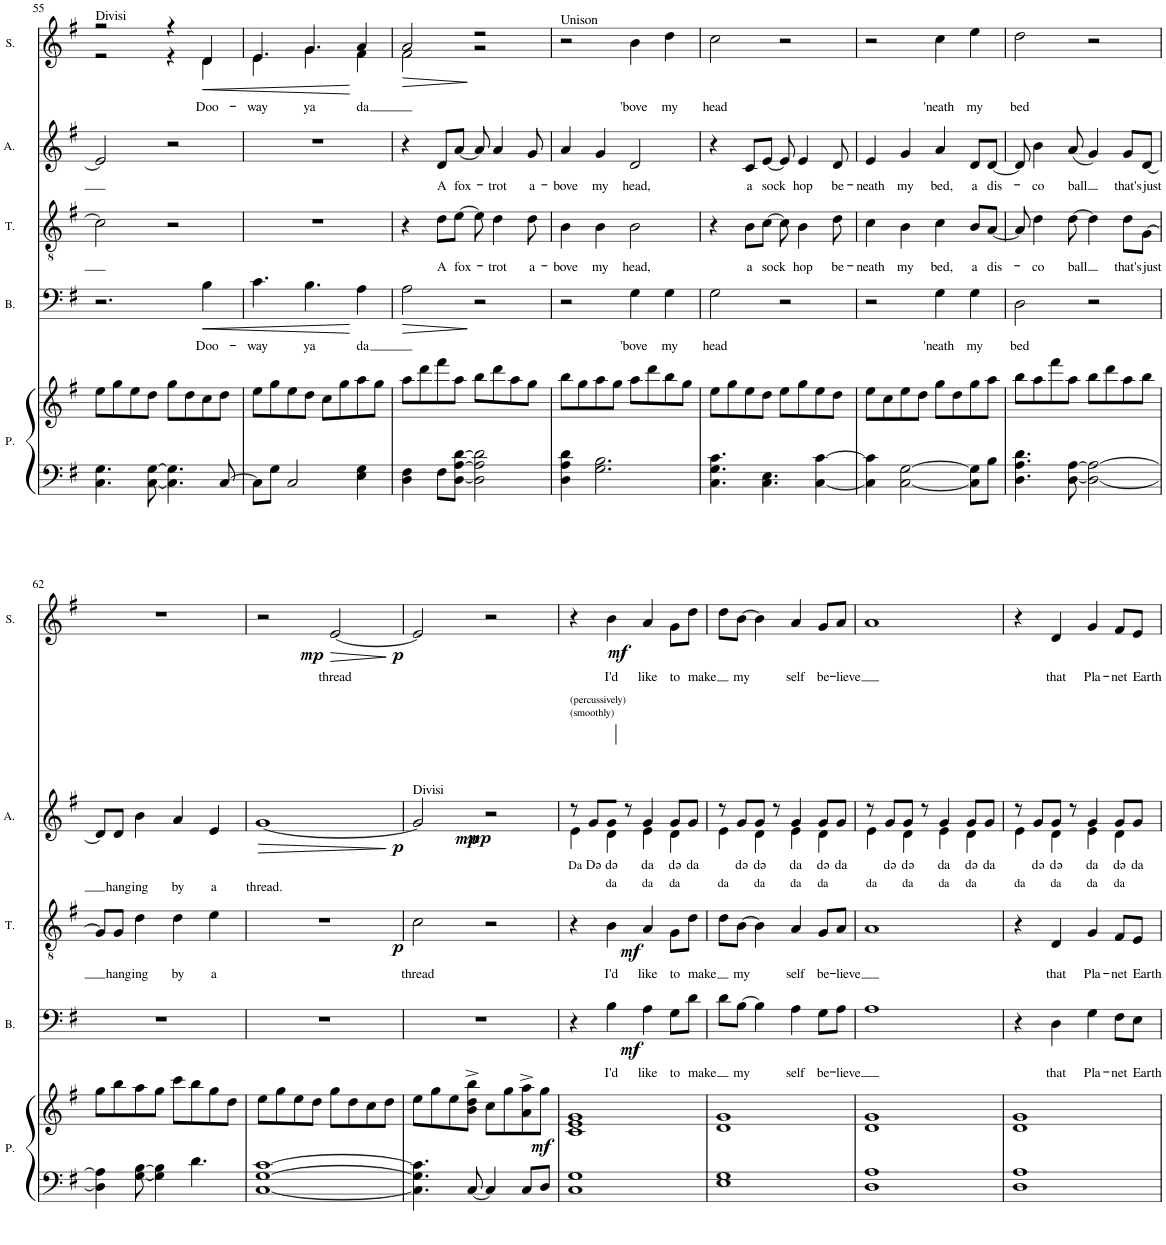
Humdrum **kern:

**kern	**kern	**dynam	**kern	**text	**dynam	**kern	**text	**dynam	**kern	**text	**text	**dynam	**kern	**text	**dynam
*part5	*part5	*part5	*part4	*part4	*part4	*part3	*part3	*part3	*part2	*part2	*part2	*part2	*part1	*part1	*part1
*staff6	*staff5	*staff5/6	*staff4	*staff4	*staff4	*staff3	*staff3	*staff3	*staff2	*staff2	*staff2	*staff2	*staff1	*staff1	*staff1
*I"Piano	*	*	*I"Bass	*	*	*I"Tenor	*	*	*I"Alto	*	*	*	*I"Soprano	*	*
*I'P.	*	*	*I'B.	*	*	*I'T.	*	*	*I'A.	*	*	*	*I'S.	*	*
!!LO:PB:g=z
*clefF4	*clefG2	*	*clefF4	*	*	*clefGv2	*	*	*clefG2	*	*	*	*clefG2	*	*
*k[f#]	*k[f#]	*	*k[f#]	*	*	*k[f#]	*	*	*k[f#]	*	*	*	*k[f#]	*	*
*M4/4	*M4/4	*	*M4/4	*	*	*M4/4	*	*	*M4/4	*	*	*	*M4/4	*	*
=55	=55	=55	=55	=55	=55	=55	=55	=55	=55	=55	=55	=55	=55	=55	=55
*	*	*	*	*	*	*	*	*	*	*	*	*	*^	*	*
!	!	!	!	!	!	!	!	!	!	!	!	!	!LO:TX:a:t=Divisi	!	!	!
4.C\ 4.G\	8ee\L	.	2.r	.	.	2c\]	.	.	2e/]	.	.	.	2r	2r	.	.
.	8gg\	.	.	.	.	.	.	.	.	.	.	.	.	.	.	.
.	8ee\	.	.	.	.	.	.	.	.	.	.	.	.	.	.	.
[8C\ [8G\	8dd\J	.	.	.	.	.	.	.	.	.	.	.	.	.	.	.
4.C\] 4.G\]	8gg\L	.	.	.	.	2r	.	.	2r	.	.	.	4r	4r	.	.
.	8dd\	.	.	.	.	.	.	.	.	.	.	.	.	.	.	.
!	!	!	!	!LO:LY:b	!LO:HP:b	!	!	!	!	!	!	!	!	!	!LO:LY:b	!LO:HP:b
.	8cc\	.	4B\	Doo-	<	.	.	.	.	.	.	.	4d/	4d\	Doo-	<
[8C/	8dd\J	.	.	.	.	.	.	.	.	.	.	.	.	.	.	.
=56	=56	=56	=56	=56	=56	=56	=56	=56	=56	=56	=56	=56	=56	=56	=56	=56
!	!	!	!	!LO:LY:b	!	!	!	!	!	!	!	!	!	!	!LO:LY:b	!
8C\L]	8ee\L	.	4.c\	-way	.	1r	.	.	1r	.	.	.	4.e/	4.e\	-way	.
8G\J	8gg\	.	.	.	.	.	.	.	.	.	.	.	.	.	.	.
2C/	8ee\	.	.	.	.	.	.	.	.	.	.	.	.	.	.	.
!	!	!	!	!LO:LY:b	!	!	!	!	!	!	!	!	!	!	!LO:LY:b	!
.	8dd\J	.	4.B\	ya	.	.	.	.	.	.	.	.	4.g/	4.g\	ya	.
.	8cc\L	.	.	.	.	.	.	.	.	.	.	.	.	.	.	.
.	8gg\	.	.	.	.	.	.	.	.	.	.	.	.	.	.	.
!	!	!	!	!LO:LY:b	!	!	!	!	!	!	!	!	!	!	!LO:LY:b	!
4E\ 4G\	8aa\	.	4A\	da	[	.	.	.	.	.	.	.	4a/	4f#\	da	[
.	8gg\J	.	.	.	.	.	.	.	.	.	.	.	.	.	.	.
=57	=57	=57	=57	=57	=57	=57	=57	=57	=57	=57	=57	=57	=57	=57	=57	=57
!	!	!	!	!	!LO:HP:b	!	!	!	!	!	!	!	!	!	!	!LO:HP:b
4D\ 4F#\	8aa\L	.	2A\	.	>	4r	.	.	4r	.	.	.	2a/	2f#\	.	>
.	8ddd\	.	.	.	.	.	.	.	.	.	.	.	.	.	.	.
!	!	!	!	!	!	!	!LO:LY:b	!	!	!LO:LY:b	!	!	!	!	!	!
8F#\L	8fff#\	.	.	.	.	8d\L	A	.	8d/L	A	.	.	.	.	.	.
!	!	!	!	!	!	!	!LO:LY:b	!	!	!LO:LY:b	!	!	!	!	!	!
[8D\ [8A\ [8d\J	8aa\J	.	.	.	.	[8e\J	fox-	.	[8a/J	fox-	.	.	.	.	.	.
2D\] 2A\] 2d\]	8bb\L	.	2r	.	]	8e\]	.	.	8a/]	.	.	.	2r	2r	.	]
!	!	!	!	!	!	!	!LO:LY:b	!	!	!LO:LY:b	!	!	!	!	!	!
.	8ddd\	.	.	.	.	4d\	-trot	.	4a/	-trot	.	.	.	.	.	.
.	8aa\	.	.	.	.	.	.	.	.	.	.	.	.	.	.	.
!	!	!	!	!	!	!	!LO:LY:b	!	!	!LO:LY:b	!	!	!	!	!	!
.	8gg\J	.	.	.	.	8d\	a-	.	8g/	a-	.	.	.	.	.	.
*	*	*	*	*	*	*	*	*	*	*	*	*	*v	*v	*	*
=58	=58	=58	=58	=58	=58	=58	=58	=58	=58	=58	=58	=58	=58	=58	=58
!	!	!	!	!	!	!	!	!	!	!	!	!	!LO:TX:a:t=Unison	!	!
!	!	!	!	!	!	!	!LO:LY:b	!	!	!LO:LY:b	!	!	!	!	!
4D\ 4A\ 4d\	8bb\L	.	2r	.	.	4B\	-bove	.	4a/	-bove	.	.	2r	.	.
.	8gg\	.	.	.	.	.	.	.	.	.	.	.	.	.	.
!	!	!	!	!	!	!	!LO:LY:b	!	!	!LO:LY:b	!	!	!	!	!
2.G\ 2.B\	8aa\	.	.	.	.	4B\	my	.	4g/	my	.	.	.	.	.
.	8gg\J	.	.	.	.	.	.	.	.	.	.	.	.	.	.
!	!	!	!	!LO:LY:b	!	!	!LO:LY:b	!	!	!LO:LY:b	!	!	!	!LO:LY:b	!
.	8aa\L	.	4G\	'bove	.	2B\	head,	.	2d/	head,	.	.	4b\	'bove	.
.	8ddd\	.	.	.	.	.	.	.	.	.	.	.	.	.	.
!	!	!	!	!LO:LY:b	!	!	!	!	!	!	!	!	!	!LO:LY:b	!
.	8bb\	.	4G\	my	.	.	.	.	.	.	.	.	4dd\	my	.
.	8gg\J	.	.	.	.	.	.	.	.	.	.	.	.	.	.
=59	=59	=59	=59	=59	=59	=59	=59	=59	=59	=59	=59	=59	=59	=59	=59
!	!	!	!	!LO:LY:b	!	!	!	!	!	!	!	!	!	!LO:LY:b	!
4.C\ 4.G\ 4.c\	8ee\L	.	2G\	head	.	4r	.	.	4r	.	.	.	2cc\	head	.
.	8gg\	.	.	.	.	.	.	.	.	.	.	.	.	.	.
!	!	!	!	!	!	!	!LO:LY:b	!	!	!LO:LY:b	!	!	!	!	!
.	8ee\	.	.	.	.	8B\L	a	.	8c/L	a	.	.	.	.	.
!	!	!	!	!	!	!	!LO:LY:b	!	!	!LO:LY:b	!	!	!	!	!
4.C\ 4.E\	8dd\J	.	.	.	.	[8c\J	-sock	.	[8e/J	sock	.	.	.	.	.
.	8ee\L	.	2r	.	.	8c\]	.	.	8e/]	.	.	.	2r	.	.
!	!	!	!	!	!	!	!LO:LY:b	!	!	!LO:LY:b	!	!	!	!	!
.	8gg\	.	.	.	.	4B\	hop	.	4e/	hop	.	.	.	.	.
[4C\ [4c\	8ee\	.	.	.	.	.	.	.	.	.	.	.	.	.	.
!	!	!	!	!	!	!	!LO:LY:b	!	!	!LO:LY:b	!	!	!	!	!
.	8dd\J	.	.	.	.	8d\	be-	.	8d/	be-	.	.	.	.	.
=60	=60	=60	=60	=60	=60	=60	=60	=60	=60	=60	=60	=60	=60	=60	=60
!	!	!	!	!	!	!	!LO:LY:b	!	!	!LO:LY:b	!	!	!	!	!
4C\] 4c\]	8ee\L	.	2r	.	.	4c\	-neath	.	4e/	-neath	.	.	2r	.	.
.	8cc\	.	.	.	.	.	.	.	.	.	.	.	.	.	.
!	!	!	!	!	!	!	!LO:LY:b	!	!	!LO:LY:b	!	!	!	!	!
[2C\ [2G\	8ee\	.	.	.	.	4B\	my	.	4g/	my	.	.	.	.	.
.	8dd\J	.	.	.	.	.	.	.	.	.	.	.	.	.	.
!	!	!	!	!LO:LY:b	!	!	!LO:LY:b	!	!	!LO:LY:b	!	!	!	!LO:LY:b	!
.	8gg\L	.	4G\	'neath	.	4c\	bed,	.	4a/	bed,	.	.	4cc\	'neath	.
.	8dd\	.	.	.	.	.	.	.	.	.	.	.	.	.	.
!	!	!	!	!LO:LY:b	!	!	!LO:LY:b	!	!	!LO:LY:b	!	!	!	!LO:LY:b	!
8C\] 8G\]L	8gg\	.	4G\	my	.	8B/L	a	.	8d/L	a	.	.	4ee\	my	.
!	!	!	!	!	!	!	!LO:LY:b	!	!	!LO:LY:b	!	!	!	!	!
8B\J	8aa\J	.	.	.	.	[8A/J	dis-	.	[8d/J	dis-	.	.	.	.	.
=61	=61	=61	=61	=61	=61	=61	=61	=61	=61	=61	=61	=61	=61	=61	=61
!	!	!	!	!LO:LY:b	!	!	!	!	!	!	!	!	!	!LO:LY:b	!
4.D\ 4.A\ 4.d\	8bb\L	.	2D\	bed	.	8A/]	.	.	8d/]	.	.	.	2dd\	bed	.
!	!	!	!	!	!	!	!LO:LY:b	!	!	!LO:LY:b	!	!	!	!	!
.	8aa\	.	.	.	.	4d\	-co	.	4b\	-co	.	.	.	.	.
.	8fff#\	.	.	.	.	.	.	.	.	.	.	.	.	.	.
!	!	!	!	!	!	!	!LO:LY:b	!	!	!LO:LY:b	!	!	!	!	!
[8D\ [8A\	8aa\J	.	.	.	.	[8d\	ball	.	(8a/	ball	.	.	.	.	.
2D\_ 2A\_	8bb\L	.	2r	.	.	4d\]	.	.	4g/)	.	.	.	2r	.	.
.	8ddd\	.	.	.	.	.	.	.	.	.	.	.	.	.	.
!	!	!	!	!	!	!	!LO:LY:b	!	!	!LO:LY:b	!	!	!	!	!
.	8aa\	.	.	.	.	8d\L	that's	.	8g/L	that's	.	.	.	.	.
!	!	!	!	!	!	!	!LO:LY:b	!	!	!LO:LY:b	!	!	!	!	!
.	8bb\J	.	.	.	.	[8G\J	just	.	[8d/J	just	.	.	.	.	.
!!LO:LB:g=z
=62	=62	=62	=62	=62	=62	=62	=62	=62	=62	=62	=62	=62	=62	=62	=62
4D\] 4A\]	8gg\L	.	1r	.	.	8G/L]	.	.	8d/L]	.	.	.	1r	.	.
!	!	!	!	!	!	!	!LO:LY:b	!	!	!LO:LY:b	!	!	!	!	!
.	8bb\	.	.	.	.	8G/J	hang	.	8d/J	hang	.	.	.	.	.
!	!	!	!	!	!	!	!LO:LY:b	!	!	!LO:LY:b	!	!	!	!	!
[8G\ [8B\	8aa\	.	.	.	.	4d\	-ing	.	4b\	-ing	.	.	.	.	.
4G\] 4B\]	8gg\J	.	.	.	.	.	.	.	.	.	.	.	.	.	.
!	!	!	!	!	!	!	!LO:LY:b	!	!	!LO:LY:b	!	!	!	!	!
.	8ccc\L	.	.	.	.	4d\	by	.	4a/	by	.	.	.	.	.
4.d\	8bb\	.	.	.	.	.	.	.	.	.	.	.	.	.	.
!	!	!	!	!	!	!	!LO:LY:b	!	!	!LO:LY:b	!	!	!	!	!
.	8gg\	.	.	.	.	4e\	a	.	4e/	a	.	.	.	.	.
.	8dd\J	.	.	.	.	.	.	.	.	.	.	.	.	.	.
=63	=63	=63	=63	=63	=63	=63	=63	=63	=63	=63	=63	=63	=63	=63	=63
!	!	!	!	!	!	!	!	!	!	!LO:LY:b	!	!LO:HP:b	!	!	!
[1C [1G [1c	8ee\L	.	1r	.	.	1r	.	.	[1g	thread.	.	>	2r	.	.
.	8gg\	.	.	.	.	.	.	.	.	.	.	.	.	.	.
.	8ee\	.	.	.	.	.	.	.	.	.	.	.	.	.	.
.	8dd\J	.	.	.	.	.	.	.	.	.	.	.	.	.	.
!	!	!	!	!	!	!	!	!	!	!	!	!	!	!LO:LY:b	!LO:HP:b
!	!	!	!	!	!	!	!	!	!	!	!	!	!	!	!LO:DY:n=1:b
.	8gg\L	.	.	.	.	.	.	.	.	.	.	.	[2e/	thread	> mp
.	8dd\	.	.	.	.	.	.	.	.	.	.	.	.	.	.
.	8cc\	.	.	.	.	.	.	.	.	.	.	.	.	.	.
.	8dd\J	.	.	.	.	.	.	.	.	.	.	.	.	.	.
.	.	.	.	.	.	.	.	.	.	.	.	]	.	.	]
=64	=64	=64	=64	=64	=64	=64	=64	=64	=64	=64	=64	=64	=64	=64	=64
!	!	!	!	!	!	!	!	!	!LO:TX:a:t=Divisi	!	!	!	!	!	!
!	!	!	!	!	!	!	!LO:LY:b	!LO:DY:b	!	!	!	!LO:DY:b	!	!	!LO:DY:b
4.C\] 4.G\] 4.c\]	8ee\L	.	1r	.	.	2c\	thread	p	2g/]	.	.	p	2e/]	.	p
.	8gg\	.	.	.	.	.	.	.	.	.	.	.	.	.	.
.	8ee\	.	.	.	.	.	.	.	.	.	.	.	.	.	.
[8C/	8b\^ 8dd\^ 8bb\^J	.	.	.	.	.	.	.	.	.	.	.	.	.	.
4C/]	8cc\L	.	.	.	.	2r	.	.	2r	.	.	.	2r	.	.
.	8gg\	.	.	.	.	.	.	.	.	.	.	.	.	.	.
8C/L	8a\^ 8aa\^	.	.	.	.	.	.	.	.	.	.	.	.	.	.
8D/J	8gg\J	.	.	.	.	.	.	.	.	.	.	.	.	.	.
=65	=65	=65	=65	=65	=65	=65	=65	=65	=65	=65	=65	=65	=65	=65	=65
!	!	!	!	!	!	!	!	!	!LO:TX:a:t=(smoothly)	!	!	!	!	!	!
!	!	!	!	!	!	!	!	!	!LO:TX:a:t=(percussively)	!	!	!	!	!	!
!	!	!LO:DY:b	!	!	!LO:DY:b	!	!	!LO:DY:b	!	!LO:LY:b	!	!LO:DY:b	!	!	!
*	*	*	*	*	*	*	*	*	*^	*	*	*	*	*	*
!	!	!	!	!	!	!	!	!	!	!	!	!	!LO:DY:n=1:b	!	!	!LO:DY:b
1C 1G	1c 1e 1g	mf	4r	.	mf	4r	.	mf	8r	4e\	Da	.	mp mp	4r	.	mf
!	!	!	!	!	!	!	!	!	!	!	!LO:LY:b	!	!	!	!	!
.	.	.	.	.	.	.	.	.	8g/L	.	Də	.	.	.	.	.
!	!	!	!	!LO:LY:b	!	!	!LO:LY:b	!	!	!	!LO:LY:b	!LO:LY:b	!	!	!LO:LY:b	!
.	.	.	4B\	I'd	.	4B\	I'd	.	8g/J	4d\	də	da	.	4b\	I'd	.
.	.	.	.	.	.	.	.	.	8r	.	.	.	.	.	.	.
!	!	!	!	!LO:LY:b	!	!	!LO:LY:b	!	!	!	!LO:LY:b	!LO:LY:b	!	!	!LO:LY:b	!
.	.	.	4A\	like	.	4A/	like	.	4g/	4e\	da	da	.	4a/	like	.
!	!	!	!	!LO:LY:b	!	!	!LO:LY:b	!	!	!	!LO:LY:b	!LO:LY:b	!	!	!LO:LY:b	!
.	.	.	8G\L	to	.	8G\L	to	.	8g/L	4d\	də	da	.	8g\L	to	.
!	!	!	!	!LO:LY:b	!	!	!LO:LY:b	!	!	!	!LO:LY:b	!	!	!	!LO:LY:b	!
.	.	.	8d\J	make	.	8d\J	make	.	8g/J	.	da	.	.	8dd\J	make	.
=66	=66	=66	=66	=66	=66	=66	=66	=66	=66	=66	=66	=66	=66	=66	=66	=66
!	!	!	!	!	!	!	!	!	!	!	!	!LO:LY:b	!	!	!	!
1E 1G	1d 1g	.	8d\L	.	.	8d\L	.	.	8r	4e\	.	da	.	8dd\L	.	.
!	!	!	!	!LO:LY:b	!	!	!LO:LY:b	!	!	!	!LO:LY:b	!	!	!	!LO:LY:b	!
.	.	.	[8B\J	my	.	[8B\J	my	.	8g/L	.	də	.	.	[8b\J	my	.
!	!	!	!	!	!	!	!	!	!	!	!LO:LY:b	!LO:LY:b	!	!	!	!
.	.	.	4B\]	.	.	4B\]	.	.	8g/J	4d\	də	da	.	4b\]	.	.
.	.	.	.	.	.	.	.	.	8r	.	.	.	.	.	.	.
!	!	!	!	!LO:LY:b	!	!	!LO:LY:b	!	!	!	!LO:LY:b	!LO:LY:b	!	!	!LO:LY:b	!
.	.	.	4A\	-self	.	4A/	-self	.	4g/	4e\	da	da	.	4a/	-self	.
!	!	!	!	!LO:LY:b	!	!	!LO:LY:b	!	!	!	!LO:LY:b	!LO:LY:b	!	!	!LO:LY:b	!
.	.	.	8G\L	be-	.	8G/L	be-	.	8g/L	4d\	də	da	.	8g/L	be-	.
!	!	!	!	!LO:LY:b	!	!	!LO:LY:b	!	!	!	!LO:LY:b	!	!	!	!LO:LY:b	!
.	.	.	8A\J	-lieve	.	8A/J	-lieve	.	8g/J	.	da	.	.	8a/J	-lieve	.
=67	=67	=67	=67	=67	=67	=67	=67	=67	=67	=67	=67	=67	=67	=67	=67	=67
!	!	!	!	!	!	!	!	!	!	!	!	!LO:LY:b	!	!	!	!
1D 1A	1d 1g	.	1A	.	.	1A	.	.	8r	4e\	.	da	.	1a	.	.
!	!	!	!	!	!	!	!	!	!	!	!LO:LY:b	!	!	!	!	!
.	.	.	.	.	.	.	.	.	8g/L	.	də	.	.	.	.	.
!	!	!	!	!	!	!	!	!	!	!	!LO:LY:b	!LO:LY:b	!	!	!	!
.	.	.	.	.	.	.	.	.	8g/J	4d\	də	da	.	.	.	.
.	.	.	.	.	.	.	.	.	8r	.	.	.	.	.	.	.
!	!	!	!	!	!	!	!	!	!	!	!LO:LY:b	!LO:LY:b	!	!	!	!
.	.	.	.	.	.	.	.	.	4g/	4e\	da	da	.	.	.	.
!	!	!	!	!	!	!	!	!	!	!	!LO:LY:b	!LO:LY:b	!	!	!	!
.	.	.	.	.	.	.	.	.	8g/L	4d\	də	da	.	.	.	.
!	!	!	!	!	!	!	!	!	!	!	!LO:LY:b	!	!	!	!	!
.	.	.	.	.	.	.	.	.	8g/J	.	da	.	.	.	.	.
=68	=68	=68	=68	=68	=68	=68	=68	=68	=68	=68	=68	=68	=68	=68	=68	=68
!	!	!	!	!	!	!	!	!	!	!	!	!LO:LY:b	!	!	!	!
1D 1A	1d 1g	.	4r	.	.	4r	.	.	8r	4e\	.	da	.	4r	.	.
!	!	!	!	!	!	!	!	!	!	!	!LO:LY:b	!	!	!	!	!
.	.	.	.	.	.	.	.	.	8g/L	.	də	.	.	.	.	.
!	!	!	!	!LO:LY:b	!	!	!LO:LY:b	!	!	!	!LO:LY:b	!LO:LY:b	!	!	!LO:LY:b	!
.	.	.	4D\	that	.	4D/	that	.	8g/J	4d\	də	da	.	4d/	that	.
.	.	.	.	.	.	.	.	.	8r	.	.	.	.	.	.	.
!	!	!	!	!LO:LY:b	!	!	!LO:LY:b	!	!	!	!LO:LY:b	!LO:LY:b	!	!	!LO:LY:b	!
.	.	.	4G\	Pla-	.	4G/	Pla-	.	4g/	4e\	da	da	.	4g/	Pla-	.
!	!	!	!	!LO:LY:b	!	!	!LO:LY:b	!	!	!	!LO:LY:b	!LO:LY:b	!	!	!LO:LY:b	!
.	.	.	8F#\L	-net	.	8F#/L	-net	.	8g/L	4d\	də	da	.	8f#/L	-net	.
!	!	!	!	!LO:LY:b	!	!	!LO:LY:b	!	!	!	!LO:LY:b	!	!	!	!LO:LY:b	!
.	.	.	8E\J	Earth	.	8E/J	Earth	.	8g/J	.	da	.	.	8e/J	Earth	.
*	*	*	*	*	*	*	*	*	*v	*v	*	*	*	*	*	*
=	=	=	=	=	=	=	=	=	=	=	=	=	=	=	=
*-	*-	*-	*-	*-	*-	*-	*-	*-	*-	*-	*-	*-	*-	*-	*-
